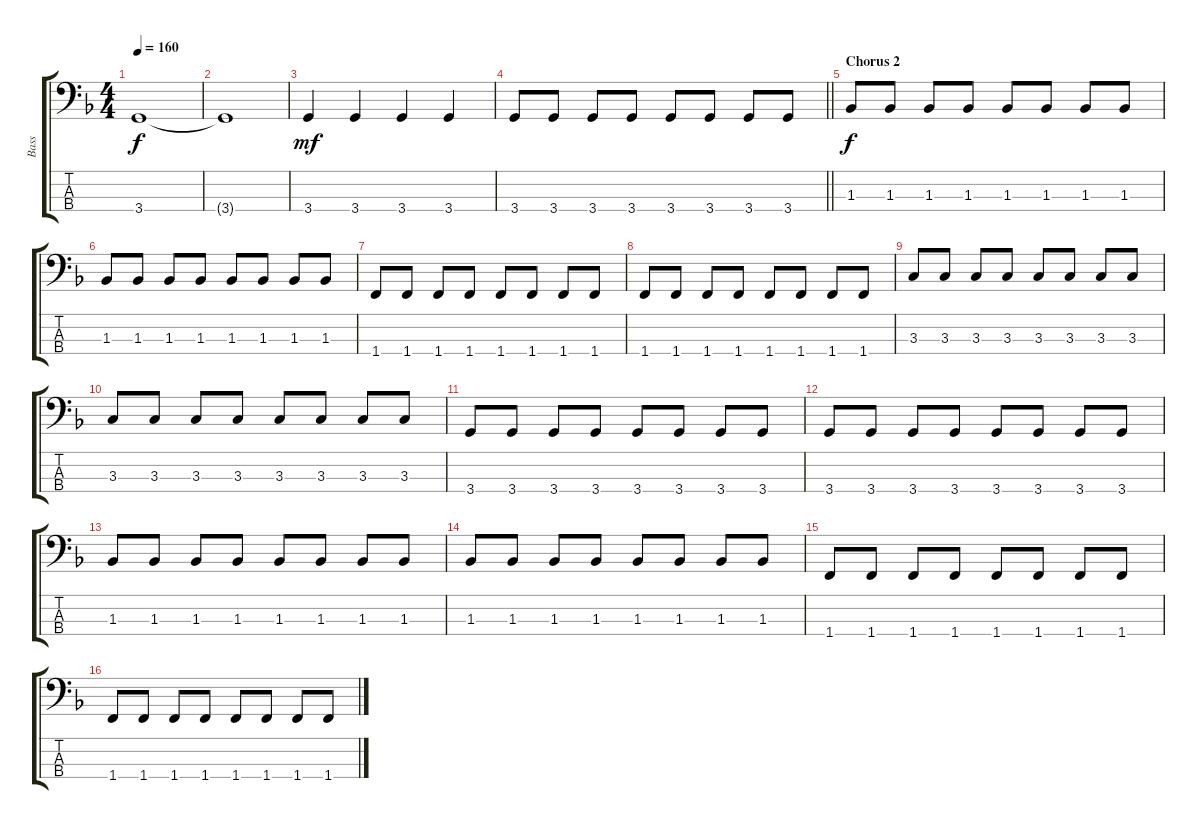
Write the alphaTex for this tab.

\track ("Bass" "Bass") {instrument electricbassfinger}
\staff {score tabs}
\tuning (G2 D2 A1 E1) {hide}
\ts (4 4)
\tempo 160
\clef f4
\ks f
3.4.1{dy f} |
3.4{t}.1 |
3.4.4{dy mf} 3.4.4 3.4.4 3.4.4 |
\barLineRight lightlight
3.4.8 3.4.8 3.4.8 3.4.8 3.4.8 3.4.8 3.4.8 3.4.8 |
\section ("" "Chorus 2")
1.3.8{dy f} 1.3.8 1.3.8 1.3.8 1.3.8 1.3.8 1.3.8 1.3.8 |
1.3.8 1.3.8 1.3.8 1.3.8 1.3.8 1.3.8 1.3.8 1.3.8 |
1.4.8 1.4.8 1.4.8 1.4.8 1.4.8 1.4.8 1.4.8 1.4.8 |
1.4.8 1.4.8 1.4.8 1.4.8 1.4.8 1.4.8 1.4.8 1.4.8 |
3.3.8 3.3.8 3.3.8 3.3.8 3.3.8 3.3.8 3.3.8 3.3.8 |
3.3.8 3.3.8 3.3.8 3.3.8 3.3.8 3.3.8 3.3.8 3.3.8 |
3.4.8 3.4.8 3.4.8 3.4.8 3.4.8 3.4.8 3.4.8 3.4.8 |
3.4.8 3.4.8 3.4.8 3.4.8 3.4.8 3.4.8 3.4.8 3.4.8 |
1.3.8 1.3.8 1.3.8 1.3.8 1.3.8 1.3.8 1.3.8 1.3.8 |
1.3.8 1.3.8 1.3.8 1.3.8 1.3.8 1.3.8 1.3.8 1.3.8 |
1.4.8 1.4.8 1.4.8 1.4.8 1.4.8 1.4.8 1.4.8 1.4.8 |
1.4.8 1.4.8 1.4.8 1.4.8 1.4.8 1.4.8 1.4.8 1.4.8
